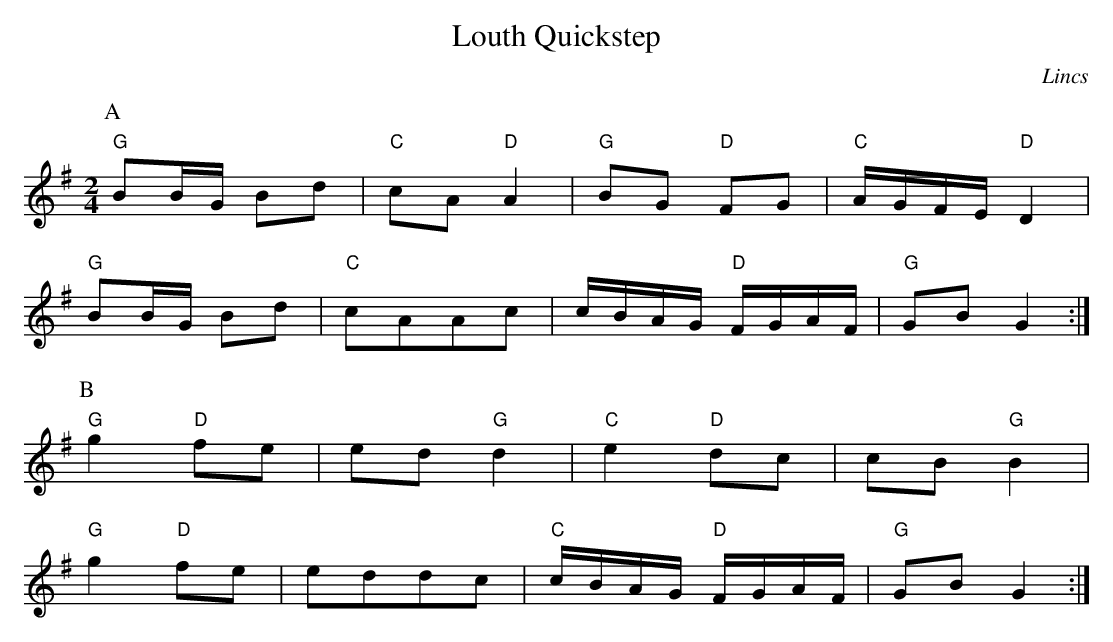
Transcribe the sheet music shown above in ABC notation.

X:1
T: Louth Quickstep
O: Lincs
M: 2/4
K: G
L: 1/8
P: A
"G" BB/G/ Bd | "C" cA "D" A2 | "G" BG "D" FG | "C" A/G/F/E/ "D" D2 |
"G" BB/G/ Bd | "C" cAAc | c/B/A/G/ "D" F/G/A/F/ | "G" GB G2 :|
P: B
"G" g2 "D" fe | ed "G" d2 | "C" e2 "D" dc | cB "G" B2 |
"G" g2 "D" fe | eddc | "C" c/B/A/G/ "D" F/G/A/F/ | "G" GB G2 :|
